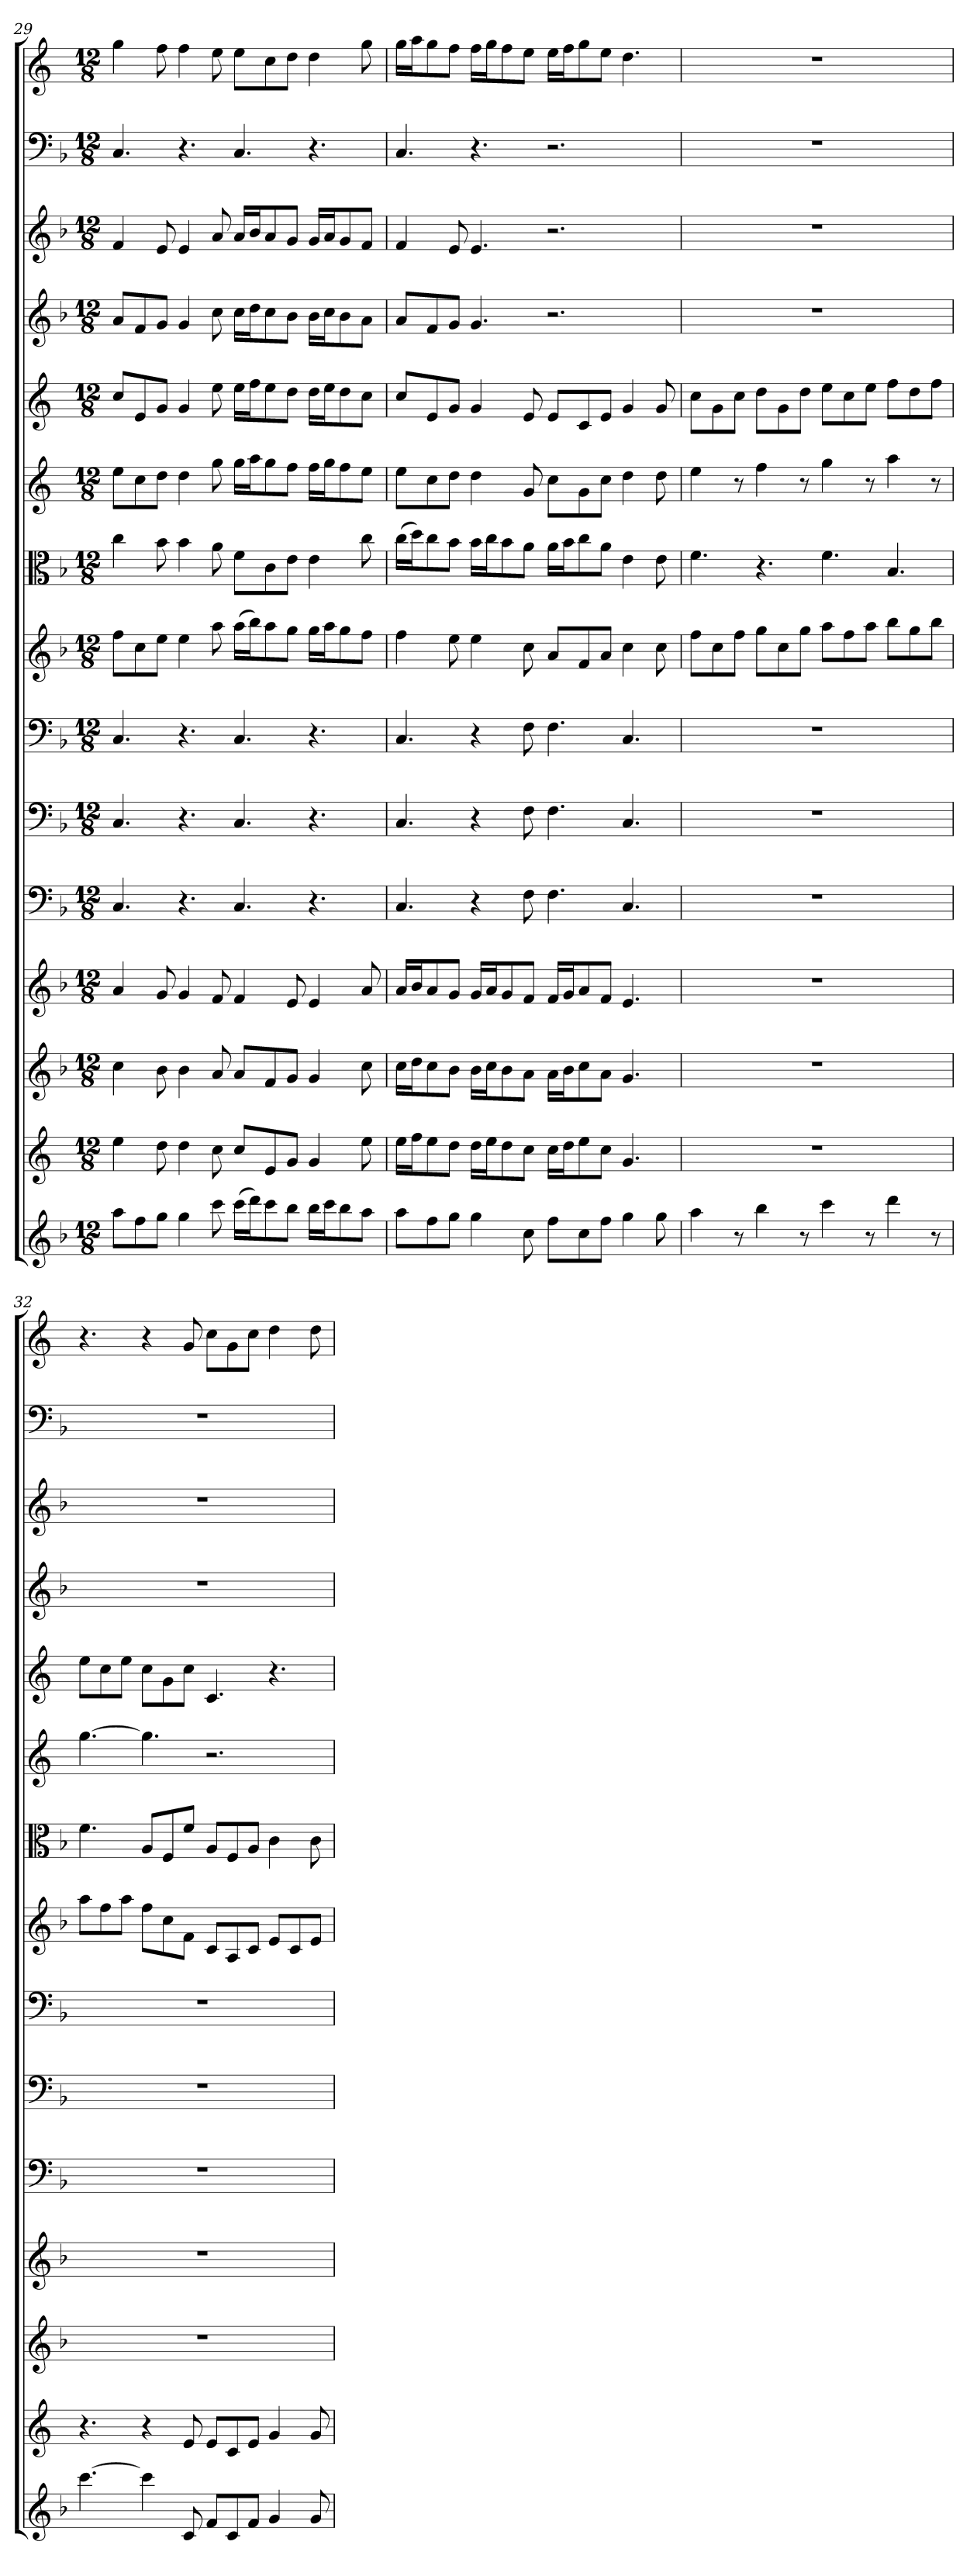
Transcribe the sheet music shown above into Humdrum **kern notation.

**kern	**kern	**kern	**kern	**kern	**kern	**kern	**kern	**kern	**kern	**kern	**kern	**kern	**kern	**kern
*part15	*part14	*part13	*part12	*part11	*part10	*part9	*part8	*part7	*part6	*part5	*part4	*part3	*part2	*part1
*staff15	*staff14	*staff13	*staff12	*staff11	*staff10	*staff9	*staff8	*staff7	*staff6	*staff5	*staff4	*staff3	*staff2	*staff1
*clefG2	*clefG2	*clefG2	*clefG2	*clefF4	*clefF4	*clefF4	*clefG2	*clefC3	*clefG2	*clefG2	*clefG2	*clefG2	*clefF4	*clefG2
*k[b-]	*k[]	*k[b-]	*k[b-]	*k[b-]	*k[b-]	*k[b-]	*k[b-]	*k[b-]	*k[]	*k[]	*k[b-]	*k[b-]	*k[b-]	*k[]
*M12/8	*M12/8	*M12/8	*M12/8	*M12/8	*M12/8	*M12/8	*M12/8	*M12/8	*M12/8	*M12/8	*M12/8	*M12/8	*M12/8	*M12/8
=29	=29	=29	=29	=29	=29	=29	=29	=29	=29	=29	=29	=29	=29	=29
8aa\L	4ee\	4cc\	4a/	4.C/	4.C/	4.C/	8ff\L	4cc\	8ee\L	8cc/L	8a/L	4f/	4.C/	4gg\
8ff\	.	.	.	.	.	.	8cc\	.	8cc\	8e/	8f/	.	.	.
8gg\J	8dd\	8b-\	8g/	.	.	.	8ee\J	8b-\	8dd\J	8g/J	8g/J	8e/	.	8ff\
4gg\	4dd\	4b-\	4g/	4.r	4.r	4.r	4ee\	4b-\	4dd\	4g/	4g/	4e/	4.r	4ff\
8ccc\	8cc\	8a/	8f/	.	.	.	8aa\	8a\	8gg\	8ee\	8cc\	8a/	.	8ee\
(16ccc\LL	8cc/L	8a/L	4f/	4.C/	4.C/	4.C/	(16aa\LL	8f\L	16gg\LL	16ee\LL	16cc\LL	16a/LL	4.C/	8ee\L
16ddd\J)	.	.	.	.	.	.	16bb-\J)	.	16aa\J	16ff\J	16dd\J	16b-/J	.	.
8ccc\	8e/	8f/	.	.	.	.	8aa\	8c\	8gg\	8ee\	8cc\	8a/	.	8cc\
8bb-\J	8g/J	8g/J	8e/	.	.	.	8gg\J	8e\J	8ff\J	8dd\J	8b-\J	8g/J	.	8dd\J
16bb-\LL	4g/	4g/	4e/	4.r	4.r	4.r	16gg\LL	4e\	16ff\LL	16dd\LL	16b-\LL	16g/LL	4.r	4dd\
16ccc\J	.	.	.	.	.	.	16aa\J	.	16gg\J	16ee\J	16cc\J	16a/J	.	.
8bb-\	.	.	.	.	.	.	8gg\	.	8ff\	8dd\	8b-\	8g/	.	.
8aa\J	8ee\	8cc\	8a/	.	.	.	8ff\J	8cc\	8ee\J	8cc\J	8a\J	8f/J	.	8gg\
=30	=30	=30	=30	=30	=30	=30	=30	=30	=30	=30	=30	=30	=30	=30
8aa\L	16ee\LL	16cc\LL	16a/LL	4.C/	4.C/	4.C/	4ff\	(16cc\LL	8ee\L	8cc/L	8a/L	4f/	4.C/	16gg\LL
.	16ff\J	16dd\J	16b-/J	.	.	.	.	16dd\J)	.	.	.	.	.	16aa\J
8ff\	8ee\	8cc\	8a/	.	.	.	.	8cc\	8cc\	8e/	8f/	.	.	8gg\
8gg\J	8dd\J	8b-\J	8g/J	.	.	.	8ee\	8b-\J	8dd\J	8g/J	8g/J	8e/	.	8ff\J
4gg\	16dd\LL	16b-\LL	16g/LL	4r	4r	4r	4ee\	16b-\LL	4dd\	4g/	4.g/	4.e/	4.r	16ff\LL
.	16ee\J	16cc\J	16a/J	.	.	.	.	16cc\J	.	.	.	.	.	16gg\J
.	8dd\	8b-\	8g/	.	.	.	.	8b-\	.	.	.	.	.	8ff\
8cc\	8cc\J	8a\J	8f/J	8F\	8F\	8F\	8cc\	8a\J	8g/	8e/	.	.	.	8ee\J
8ff\L	16cc\LL	16a\LL	16f/LL	4.F\	4.F\	4.F\	8a/L	16a\LL	8cc\L	8e/L	2.r	2.r	2.r	16ee\LL
.	16dd\J	16b-\J	16g/J	.	.	.	.	16b-\J	.	.	.	.	.	16ff\J
8cc\	8ee\	8cc\	8a/	.	.	.	8f/	8cc\	8g\	8c/	.	.	.	8gg\
8ff\J	8cc\J	8a\J	8f/J	.	.	.	8a/J	8a\J	8cc\J	8e/J	.	.	.	8ee\J
4gg\	4.g/	4.g/	4.e/	4.C/	4.C/	4.C/	4cc\	4e\	4dd\	4g/	.	.	.	4.dd\
8gg\	.	.	.	.	.	.	8cc\	8e\	8dd\	8g/	.	.	.	.
=31	=31	=31	=31	=31	=31	=31	=31	=31	=31	=31	=31	=31	=31	=31
4aa\	1.r	1.r	1.r	1.r	1.r	1.r	8ff\L	4.f\	4ee\	8cc\L	1.r	1.r	1.r	1.r
.	.	.	.	.	.	.	8cc\	.	.	8g\	.	.	.	.
8r	.	.	.	.	.	.	8ff\J	.	8r	8cc\J	.	.	.	.
4bb-\	.	.	.	.	.	.	8gg\L	4.r	4ff\	8dd\L	.	.	.	.
.	.	.	.	.	.	.	8cc\	.	.	8g\	.	.	.	.
8r	.	.	.	.	.	.	8gg\J	.	8r	8dd\J	.	.	.	.
4ccc\	.	.	.	.	.	.	8aa\L	4.f\	4gg\	8ee\L	.	.	.	.
.	.	.	.	.	.	.	8ff\	.	.	8cc\	.	.	.	.
8r	.	.	.	.	.	.	8aa\J	.	8r	8ee\J	.	.	.	.
4ddd\	.	.	.	.	.	.	8bb-\L	4.B-/	4aa\	8ff\L	.	.	.	.
.	.	.	.	.	.	.	8gg\	.	.	8dd\	.	.	.	.
8r	.	.	.	.	.	.	8bb-\J	.	8r	8ff\J	.	.	.	.
=32	=32	=32	=32	=32	=32	=32	=32	=32	=32	=32	=32	=32	=32	=32
[4.ccc\	4.r	1.r	1.r	1.r	1.r	1.r	8aa\L	4.f\	[4.gg\	8ee\L	1.r	1.r	1.r	4.r
.	.	.	.	.	.	.	8ff\	.	.	8cc\	.	.	.	.
.	.	.	.	.	.	.	8aa\J	.	.	8ee\J	.	.	.	.
4ccc\]	4r	.	.	.	.	.	8ff\L	8A/L	4.gg\]	8cc\L	.	.	.	4r
.	.	.	.	.	.	.	8cc\	8F/	.	8g\	.	.	.	.
8c/	8e/	.	.	.	.	.	8f\J	8f/J	.	8cc\J	.	.	.	8g/
8f/L	8e/L	.	.	.	.	.	8c/L	8A/L	2.r	4.c/	.	.	.	8cc\L
8c/	8c/	.	.	.	.	.	8A/	8F/	.	.	.	.	.	8g\
8f/J	8e/J	.	.	.	.	.	8c/J	8A/J	.	.	.	.	.	8cc\J
4g/	4g/	.	.	.	.	.	8e/L	4c\	.	4.r	.	.	.	4dd\
.	.	.	.	.	.	.	8c/	.	.	.	.	.	.	.
8g/	8g/	.	.	.	.	.	8e/J	8c\	.	.	.	.	.	8dd\
=	=	=	=	=	=	=	=	=	=	=	=	=	=	=
*-	*-	*-	*-	*-	*-	*-	*-	*-	*-	*-	*-	*-	*-	*-
